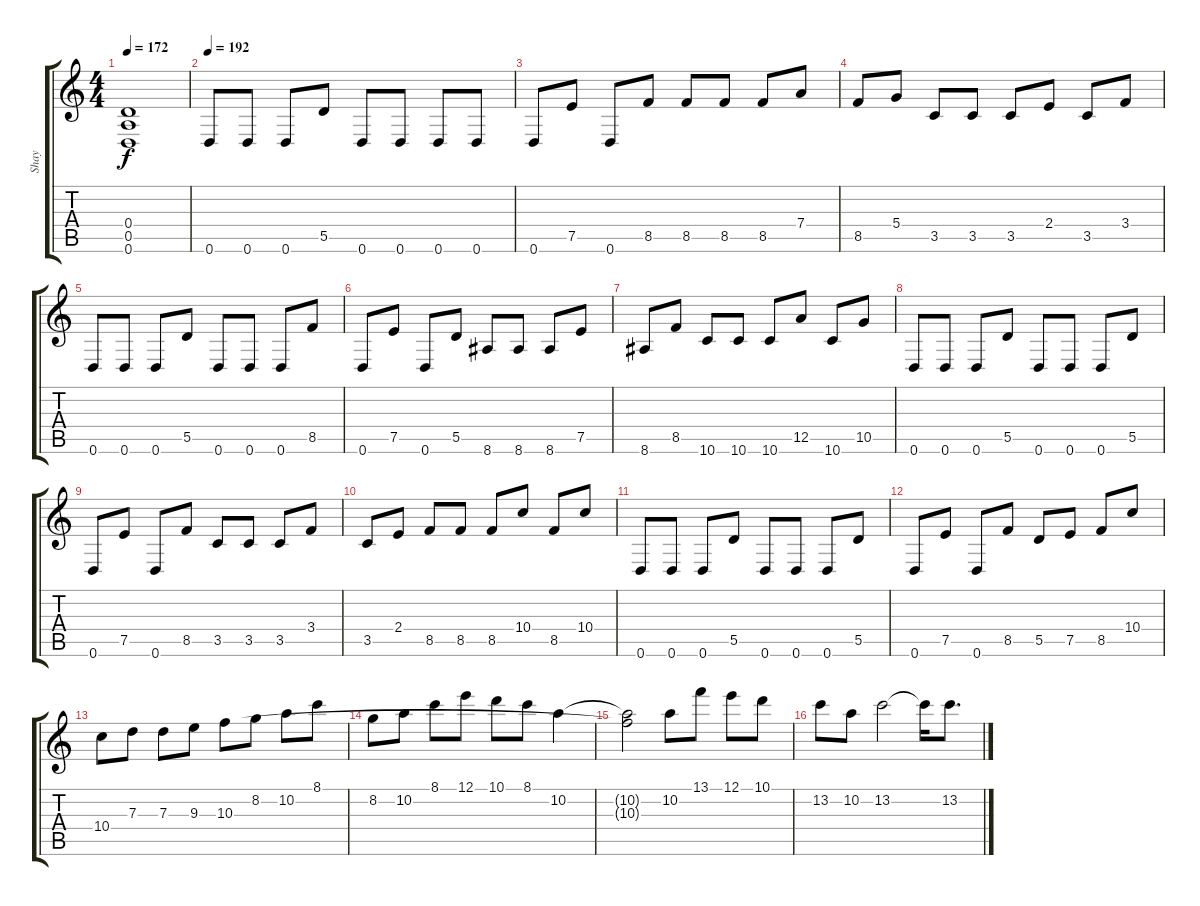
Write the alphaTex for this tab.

\track ("Shay" "Shay") {instrument distortionguitar}
\staff {score tabs}
\tuning (E4 B3 G3 D3 A2 D2) {hide}
\ts (4 4)
\tempo 172
\clef g2
\ks c
(0.4{t} 0.5{t} 0.6{t}).1{dy f} |
\tempo 192
0.6.8 0.6.8 0.6.8 5.5.8 0.6.8 0.6.8 0.6.8 0.6.8 |
0.6.8 7.5.8 0.6.8 8.5.8 8.5.8 8.5.8 8.5.8 7.4.8 |
8.5.8 5.4.8 3.5.8 3.5.8 3.5.8 2.4.8 3.5.8 3.4.8 |
0.6.8 0.6.8 0.6.8 5.5.8 0.6.8 0.6.8 0.6.8 8.5.8 |
0.6.8 7.5.8 0.6.8 5.5.8 8.6.8 8.6.8 8.6.8 7.5.8 |
8.6.8 8.5.8 10.6.8 10.6.8 10.6.8 12.5.8 10.6.8 10.5.8 |
0.6.8 0.6.8 0.6.8 5.5.8 0.6.8 0.6.8 0.6.8 5.5.8 |
0.6.8 7.5.8 0.6.8 8.5.8 3.5.8 3.5.8 3.5.8 3.4.8 |
3.5.8 2.4.8 8.5.8 8.5.8 8.5.8 10.4.8 8.5.8 10.4.8 |
0.6.8 0.6.8 0.6.8 5.5.8 0.6.8 0.6.8 0.6.8 5.5.8 |
0.6.8 7.5.8 0.6.8 8.5.8 5.5.8 7.5.8 8.5.8 10.4.8 |
10.4.8 7.3.8 7.3.8 9.3.8 10.3.8 8.2.8 10.2.8 8.1.8 |
8.2.8 10.2.8 8.1.8 12.1.8 10.1.8 8.1.8 10.2.4 |
(10.2{t} 10.3{t}).2 10.2.8 13.1.8 12.1.8 10.1.8 |
13.2.8 10.2.8 13.2.2 13.2{t}.16 13.2.8{d}
